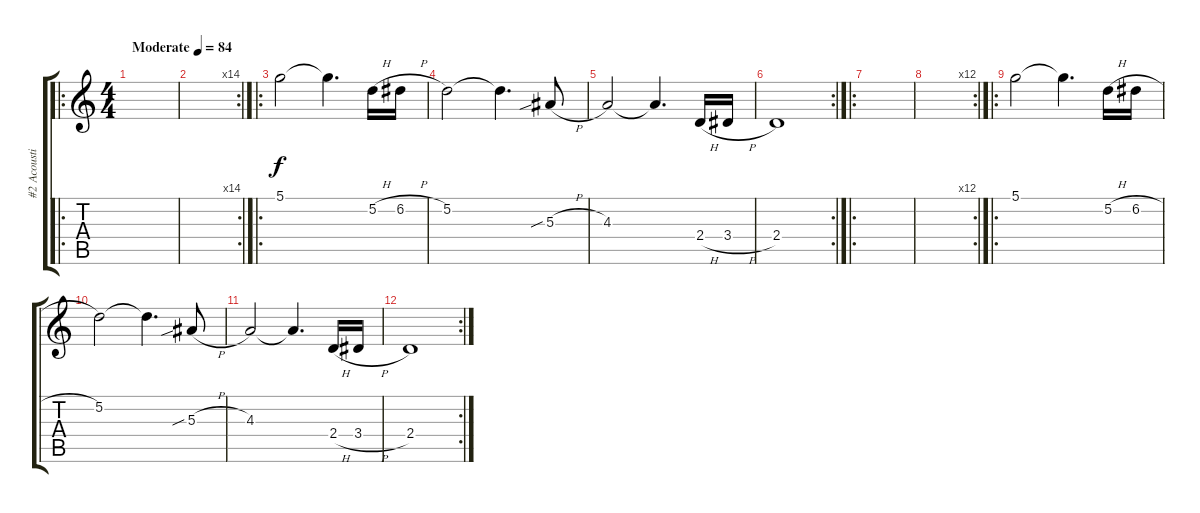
\track ("#2 Acoustic (clean)" "#2 Acousti") {instrument electricguitarjazz}
\staff {score tabs}
\tuning (D4 A3 F3 C3 G2 D2) {hide}
\ro
\ts (4 4)
\tempo (84 "Moderate")
\clef g2
\ks c
|
\rc 14
|
\ro
5.1.2 5.1{t}.4{d} 5.2{h}.16 6.2{h}.16 |
5.2.2 5.2{t}.4{d} 5.3{sib h}.8 |
4.3.2 4.3{t}.4{d} 2.4{h}.16 3.4{h}.16 |
\rc 2
2.4.1 |
\ro
|
\rc 12
|
\ro
5.1.2 5.1{t}.4{d} 5.2{h}.16 6.2{h}.16 |
5.2.2 5.2{t}.4{d} 5.3{sib h}.8 |
4.3.2 4.3{t}.4{d} 2.4{h}.16 3.4{h}.16 |
\rc 2
2.4.1
